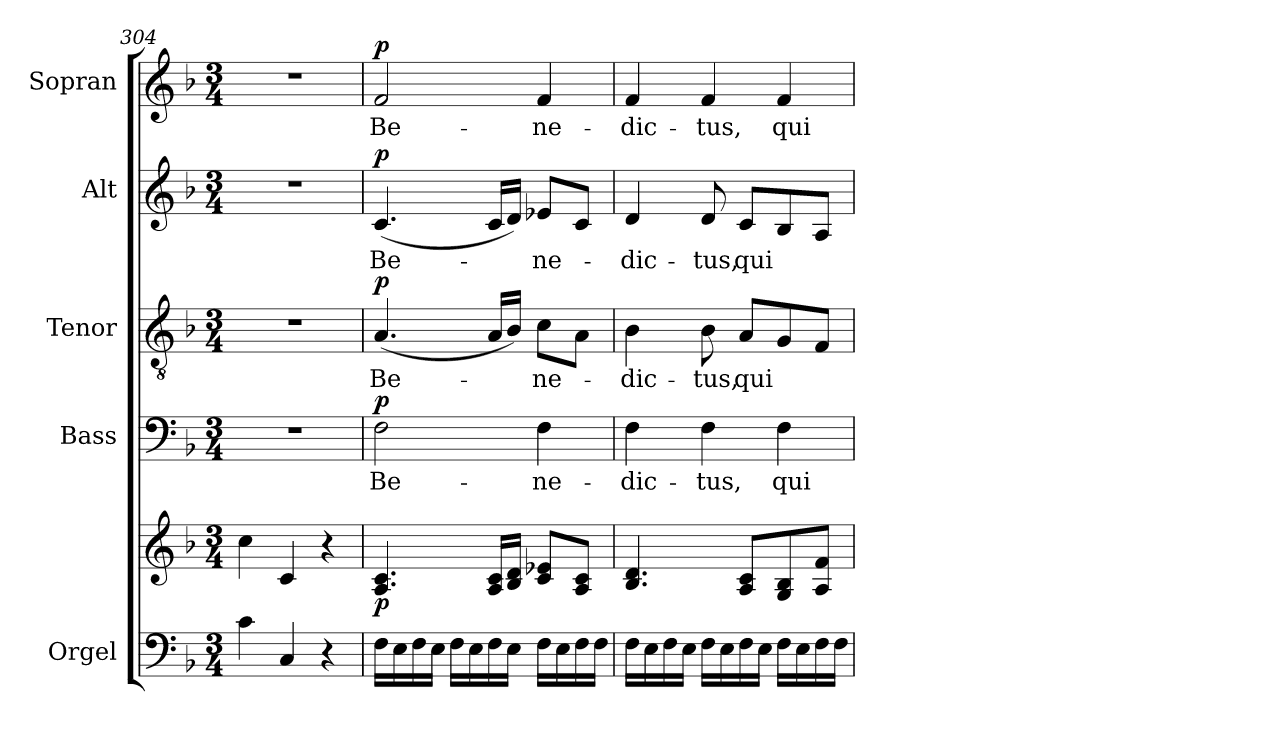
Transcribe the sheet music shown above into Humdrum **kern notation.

**kern	**kern	**dynam	**kern	**text	**dynam	**kern	**text	**dynam	**kern	**text	**dynam	**kern	**text	**dynam
*part5	*part5	*part5	*part4	*part4	*part4	*part3	*part3	*part3	*part2	*part2	*part2	*part1	*part1	*part1
*staff6	*staff5	*staff5/6	*staff4	*staff4	*staff4	*staff3	*staff3	*staff3	*staff2	*staff2	*staff2	*staff1	*staff1	*staff1
*I"Orgel	*	*	*I"Bass	*	*	*I"Tenor	*	*	*I"Alt	*	*	*I"Sopran	*	*
*I'Org.	*	*	*I'B.	*	*	*I'T.	*	*	*I'A.	*	*	*I'S.	*	*
!!LO:LB:g=z
*clefF4	*clefG2	*	*clefF4	*	*	*clefGv2	*	*	*clefG2	*	*	*clefG2	*	*
*k[b-]	*k[b-]	*	*k[b-]	*	*	*k[b-]	*	*	*k[b-]	*	*	*k[b-]	*	*
*F:	*F:	*	*F:	*	*	*F:	*	*	*F:	*	*	*F:	*	*
*M3/4	*M3/4	*	*M3/4	*	*	*M3/4	*	*	*M3/4	*	*	*M3/4	*	*
=304	=304	=304	=304	=304	=304	=304	=304	=304	=304	=304	=304	=304	=304	=304
4c\	4cc\	.	2.r	.	.	2.r	.	.	2.r	.	.	2.r	.	.
4C/	4c/	.	.	.	.	.	.	.	.	.	.	.	.	.
4r	4r	.	.	.	.	.	.	.	.	.	.	.	.	.
=305	=305	=305	=305	=305	=305	=305	=305	=305	=305	=305	=305	=305	=305	=305
!	!	!LO:DY:b	!	!LO:LY:b	!LO:DY:a	!	!LO:LY:b	!LO:DY:a	!	!LO:LY:b	!LO:DY:a	!	!LO:LY:b	!LO:DY:a
16F\LL	4.A/ 4.c/	p	2F\	Be-	p	(<4.A/	Be-	p	(<4.c/	Be-	p	2f/	Be-	p
16E\	.	.	.	.	.	.	.	.	.	.	.	.	.	.
16F\	.	.	.	.	.	.	.	.	.	.	.	.	.	.
16E\JJ	.	.	.	.	.	.	.	.	.	.	.	.	.	.
16F\LL	.	.	.	.	.	.	.	.	.	.	.	.	.	.
16E\	.	.	.	.	.	.	.	.	.	.	.	.	.	.
16F\	16A/ 16c/LL	.	.	.	.	16A/LL	.	.	16c/LL	.	.	.	.	.
16E\JJ	16B-/ 16d/JJ	.	.	.	.	16B-/JJ)	.	.	16d/JJ)	.	.	.	.	.
!	!	!	!	!LO:LY:b	!	!	!LO:LY:b	!	!	!LO:LY:b	!	!	!LO:LY:b	!
16F\LL	8c/ 8e-X/L	.	4F\	-ne-	.	8c\L	-ne-	.	8e-X/L	-ne-	.	4f/	-ne-	.
16E\	.	.	.	.	.	.	.	.	.	.	.	.	.	.
16F\	8A/ 8c/J	.	.	.	.	8A\J	.	.	8c/J	.	.	.	.	.
16F\JJ	.	.	.	.	.	.	.	.	.	.	.	.	.	.
=306	=306	=306	=306	=306	=306	=306	=306	=306	=306	=306	=306	=306	=306	=306
!	!	!	!	!LO:LY:b	!	!	!LO:LY:b	!	!	!LO:LY:b	!	!	!LO:LY:b	!
16F\LL	4.B-/ 4.d/	.	4F\	-dic-	.	4B-\	-dic-	.	4d/	-dic-	.	4f/	-dic-	.
16E\	.	.	.	.	.	.	.	.	.	.	.	.	.	.
16F\	.	.	.	.	.	.	.	.	.	.	.	.	.	.
16E\JJ	.	.	.	.	.	.	.	.	.	.	.	.	.	.
!	!	!	!	!LO:LY:b	!	!	!LO:LY:b	!	!	!LO:LY:b	!	!	!LO:LY:b	!
16F\LL	.	.	4F\	-tus,	.	8B-\	-tus,	.	8d/	-tus,	.	4f/	-tus,	.
16E\	.	.	.	.	.	.	.	.	.	.	.	.	.	.
!	!	!	!	!	!	!	!LO:LY:b	!	!	!LO:LY:b	!	!	!	!
16F\	8A/ 8c/L	.	.	.	.	8A/L	qui	.	8c/L	qui	.	.	.	.
16E\JJ	.	.	.	.	.	.	.	.	.	.	.	.	.	.
!	!	!	!	!LO:LY:b	!	!	!	!	!	!	!	!	!LO:LY:b	!
16F\LL	8G/ 8B-/	.	4F\	qui	.	8G/	.	.	8B-/	.	.	4f/	qui	.
16E\	.	.	.	.	.	.	.	.	.	.	.	.	.	.
16F\	8A/ 8f/J	.	.	.	.	8F/J	.	.	8A/J	.	.	.	.	.
16F\JJ	.	.	.	.	.	.	.	.	.	.	.	.	.	.
=	=	=	=	=	=	=	=	=	=	=	=	=	=	=
*-	*-	*-	*-	*-	*-	*-	*-	*-	*-	*-	*-	*-	*-	*-
